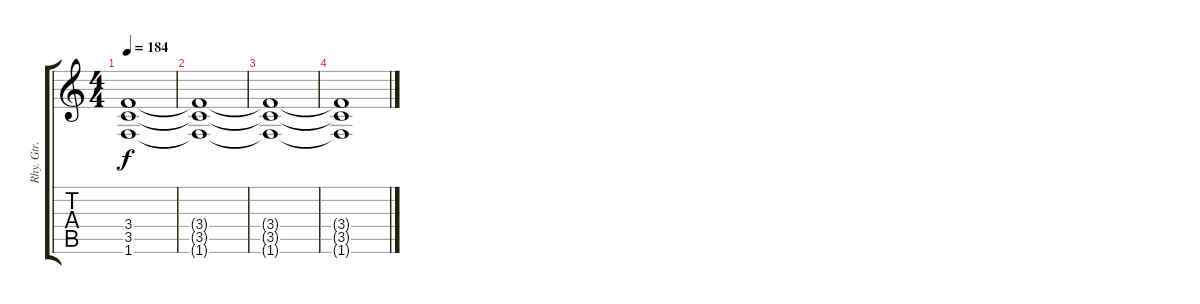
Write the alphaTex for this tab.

\track ("Rhy. Gtr. 2" "Rhy. Gtr. ") {instrument distortionguitar}
\staff {score tabs}
\tuning (E4 B3 G3 D3 A2 E2) {hide}
\ts (4 4)
\tempo 184
\clef g2
\ks c
(3.4 3.5 1.6).1{dy f} |
(3.4{t} 3.5{t} 1.6{t}).1 |
(3.4{t} 3.5{t} 1.6{t}).1 |
(3.4{t} 3.5{t} 1.6{t}).1
